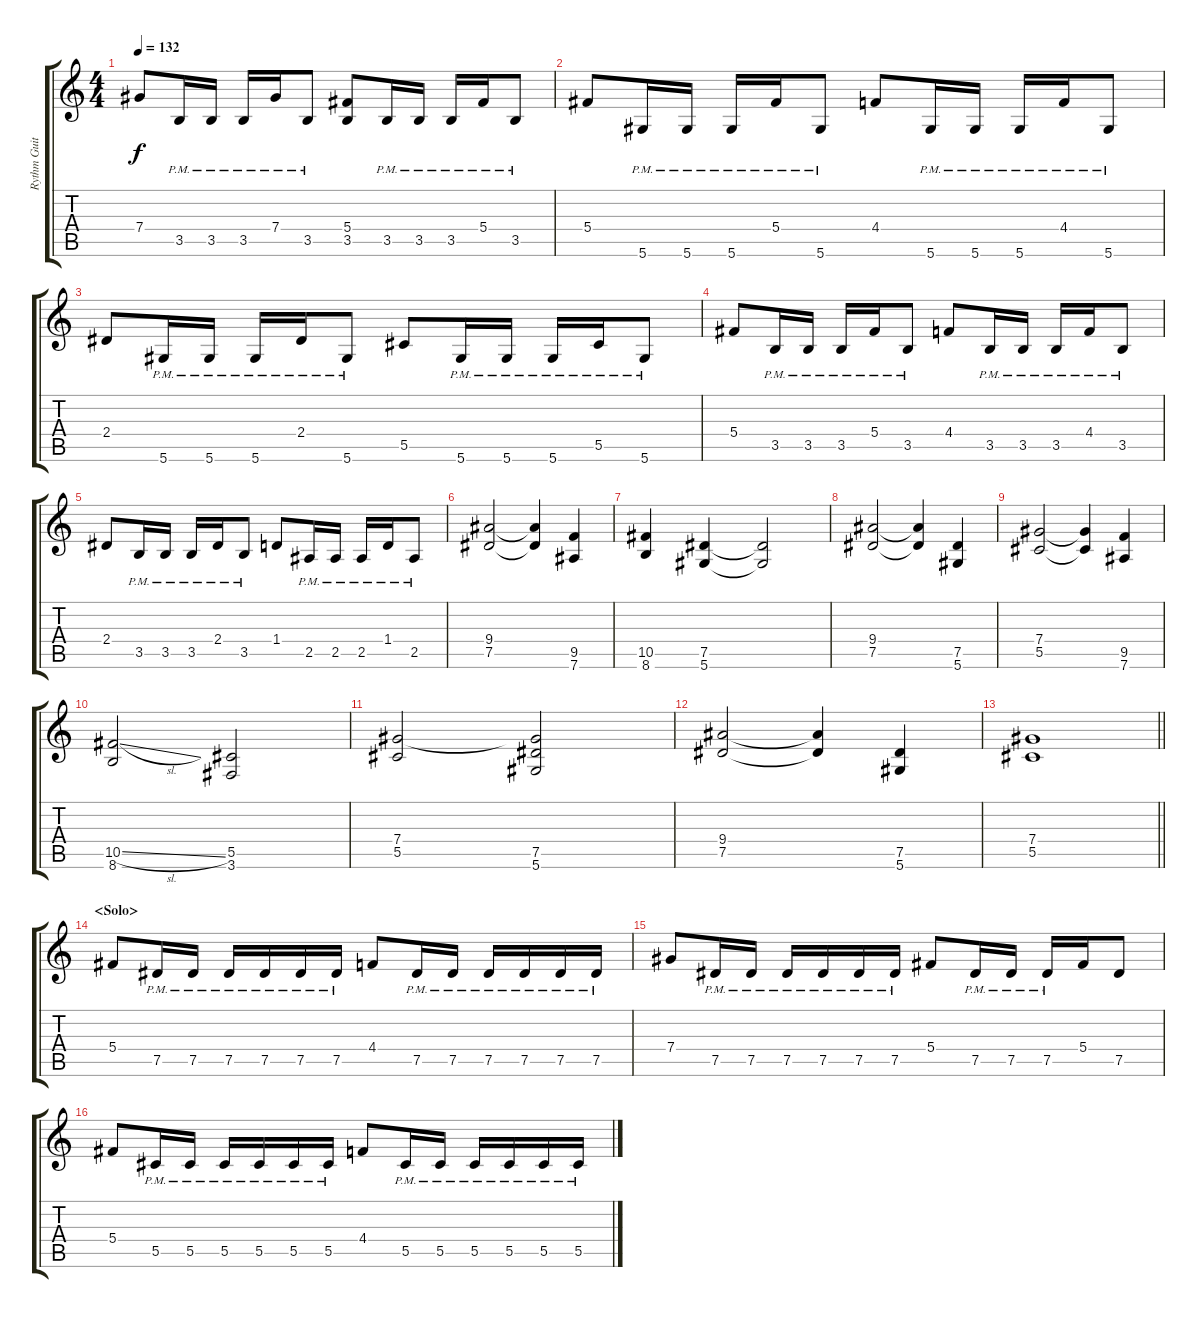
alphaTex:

\track ("Rythm Guitar" "Rythm Guit") {instrument distortionguitar}
\staff {score tabs}
\tuning (Eb4 Bb3 Gb3 Db3 Ab2 Eb2) {hide}
\ts (4 4)
\tempo 132
\clef g2
\ks c
7.4.8{dy f} 3.5{pm}.16 3.5{pm}.16 3.5{pm}.16 7.4{pm}.16 3.5{pm}.8 (5.4 3.5).8 3.5{pm}.16 3.5{pm}.16 3.5{pm}.16 5.4{pm}.16 3.5{pm}.8 |
5.4.8 5.6{pm}.16 5.6{pm}.16 5.6{pm}.16 5.4{pm}.16 5.6{pm}.8 4.4.8 5.6{pm}.16 5.6{pm}.16 5.6{pm}.16 4.4{pm}.16 5.6{pm}.8 |
2.4.8 5.6{pm}.16 5.6{pm}.16 5.6{pm}.16 2.4{pm}.16 5.6{pm}.8 5.5.8 5.6{pm}.16 5.6{pm}.16 5.6{pm}.16 5.5{pm}.16 5.6{pm}.8 |
5.4.8 3.5{pm}.16 3.5{pm}.16 3.5{pm}.16 5.4{pm}.16 3.5{pm}.8 4.4.8 3.5{pm}.16 3.5{pm}.16 3.5{pm}.16 4.4{pm}.16 3.5{pm}.8 |
2.4.8 3.5{pm}.16 3.5{pm}.16 3.5{pm}.16 2.4{pm}.16 3.5{pm}.8 1.4.8 2.5{pm}.16 2.5{pm}.16 2.5{pm}.16 1.4{pm}.16 2.5{pm}.8 |
(9.4 7.5).2 (9.4{t} 7.5{t}).4 (9.5 7.6).4 |
(10.5 8.6).4 (7.5 5.6).4 (7.5{t} 5.6{t}).2 |
(9.4 7.5).2 (9.4{t} 7.5{t}).4 (7.5 5.6).4 |
(7.4 5.5).2 (7.4{t} 5.5{t}).4 (9.5 7.6).4 |
(10.5{sl} 8.6).2 (5.5 3.6).2 |
(7.4 5.5).2 (7.4{t} 7.5 5.6).2 |
(9.4 7.5).2 (9.4{t} 7.5{t}).4 (7.5 5.6).4 |
\barLineRight lightlight
(7.4 5.5).1 |
\section ("" "<Solo>")
5.4.8 7.5{pm}.16 7.5{pm}.16 7.5{pm}.16 7.5{pm}.16 7.5{pm}.16 7.5{pm}.16 4.4.8 7.5{pm}.16 7.5{pm}.16 7.5{pm}.16 7.5{pm}.16 7.5{pm}.16 7.5{pm}.16 |
7.4.8 7.5{pm}.16 7.5{pm}.16 7.5{pm}.16 7.5{pm}.16 7.5{pm}.16 7.5{pm}.16 5.4.8 7.5{pm}.16 7.5{pm}.16 7.5{pm}.16 5.4.16 7.5.8 |
5.4.8 5.5{pm}.16 5.5{pm}.16 5.5{pm}.16 5.5{pm}.16 5.5{pm}.16 5.5{pm}.16 4.4.8 5.5{pm}.16 5.5{pm}.16 5.5{pm}.16 5.5{pm}.16 5.5{pm}.16 5.5{pm}.16
